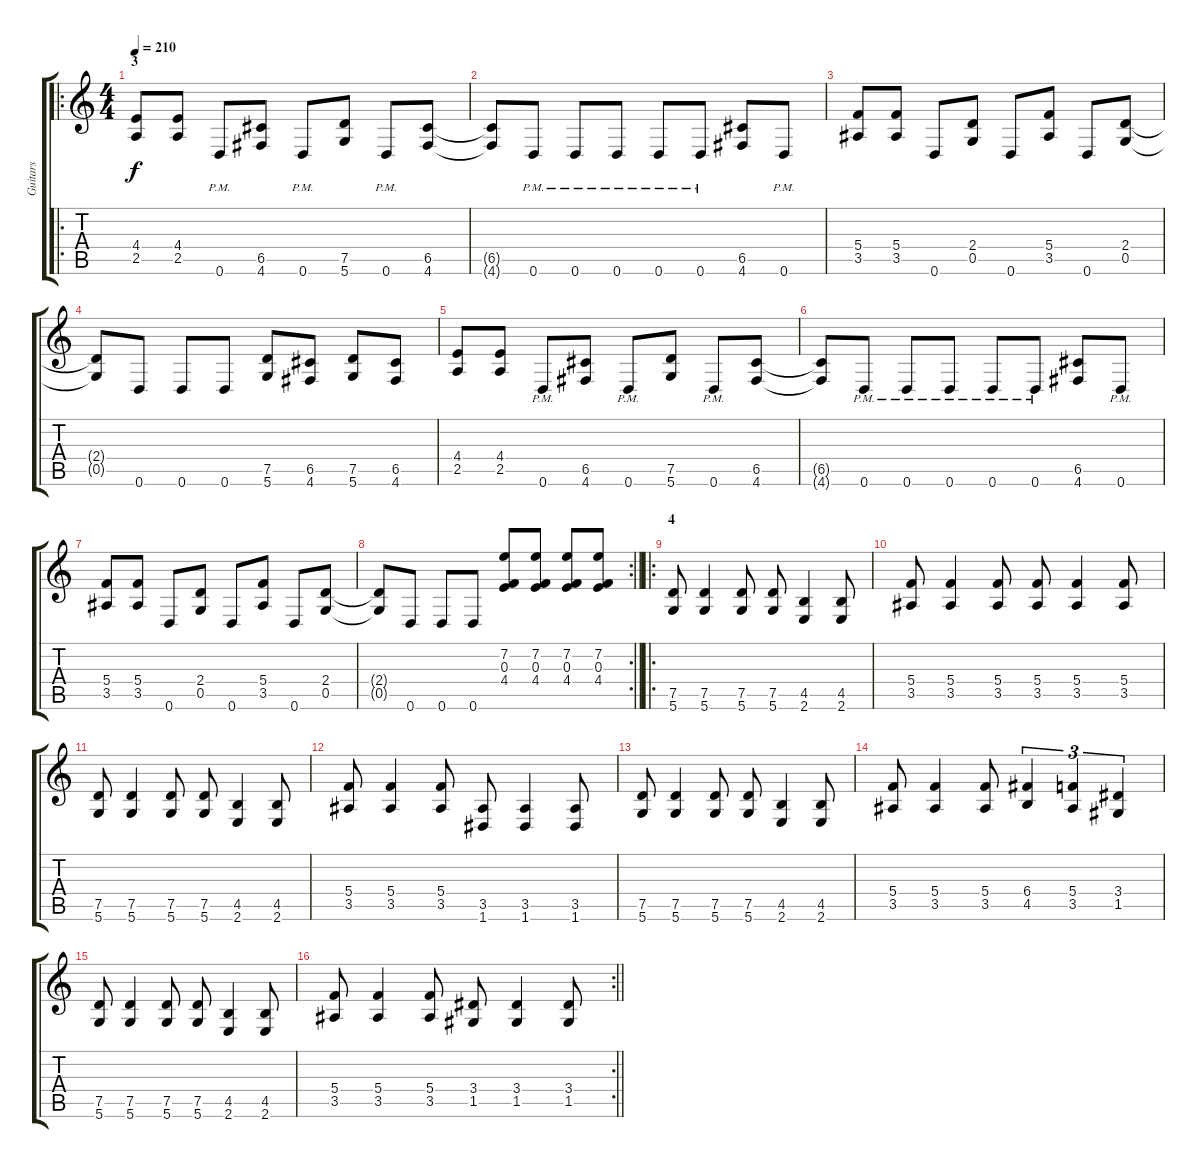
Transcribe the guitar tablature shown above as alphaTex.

\track ("Guitars" "Guitars") {instrument distortionguitar}
\staff {score tabs}
\tuning (D4 A3 F3 C3 G2 D2) {hide}
\ro
\ts (4 4)
\section ("" "3")
\tempo 210
\clef g2
\ks c
(4.4 2.5).8{dy f} (4.4 2.5).8 0.6{pm}.8 (6.5 4.6).8 0.6{pm}.8 (7.5 5.6).8 0.6{pm}.8 (6.5 4.6).8 |
(6.5{t} 4.6{t}).8 0.6{pm}.8 0.6{pm}.8 0.6{pm}.8 0.6{pm}.8 0.6{pm}.8 (6.5 4.6).8 0.6{pm}.8 |
(5.4 3.5).8 (5.4 3.5).8 0.6.8 (2.4 0.5).8 0.6.8 (5.4 3.5).8 0.6.8 (2.4 0.5).8 |
(2.4{t} 0.5{t}).8 0.6.8 0.6.8 0.6.8 (7.5 5.6).8 (6.5 4.6).8 (7.5 5.6).8 (6.5 4.6).8 |
(4.4 2.5).8 (4.4 2.5).8 0.6{pm}.8 (6.5 4.6).8 0.6{pm}.8 (7.5 5.6).8 0.6{pm}.8 (6.5 4.6).8 |
(6.5{t} 4.6{t}).8 0.6{pm}.8 0.6{pm}.8 0.6{pm}.8 0.6{pm}.8 0.6{pm}.8 (6.5 4.6).8 0.6{pm}.8 |
(5.4 3.5).8 (5.4 3.5).8 0.6.8 (2.4 0.5).8 0.6.8 (5.4 3.5).8 0.6.8 (2.4 0.5).8 |
\rc 2
\barLineRight lightlight
(2.4{t} 0.5{t}).8 0.6.8 0.6.8 0.6.8 (7.2 0.3 4.4).8 (7.2 0.3 4.4).8 (7.2 0.3 4.4).8 (7.2 0.3 4.4).8 |
\ro
\section ("" "4")
(7.5 5.6).8 (7.5 5.6).4 (7.5 5.6).8 (7.5 5.6).8 (4.5 2.6).4 (4.5 2.6).8 |
(5.4 3.5).8 (5.4 3.5).4 (5.4 3.5).8 (5.4 3.5).8 (5.4 3.5).4 (5.4 3.5).8 |
(7.5 5.6).8 (7.5 5.6).4 (7.5 5.6).8 (7.5 5.6).8 (4.5 2.6).4 (4.5 2.6).8 |
(5.4 3.5).8 (5.4 3.5).4 (5.4 3.5).8 (3.5 1.6).8 (3.5 1.6).4 (3.5 1.6).8 |
(7.5 5.6).8 (7.5 5.6).4 (7.5 5.6).8 (7.5 5.6).8 (4.5 2.6).4 (4.5 2.6).8 |
(5.4 3.5).8 (5.4 3.5).4 (5.4 3.5).8 (6.4 4.5).4{tu (3 2)} (5.4 3.5).4{tu (3 2)} (3.4 1.5).4{tu (3 2)} |
(7.5 5.6).8 (7.5 5.6).4 (7.5 5.6).8 (7.5 5.6).8 (4.5 2.6).4 (4.5 2.6).8 |
\rc 2
\barLineRight lightlight
(5.4 3.5).8 (5.4 3.5).4 (5.4 3.5).8 (3.4 1.5).8 (3.4 1.5).4 (3.4 1.5).8
